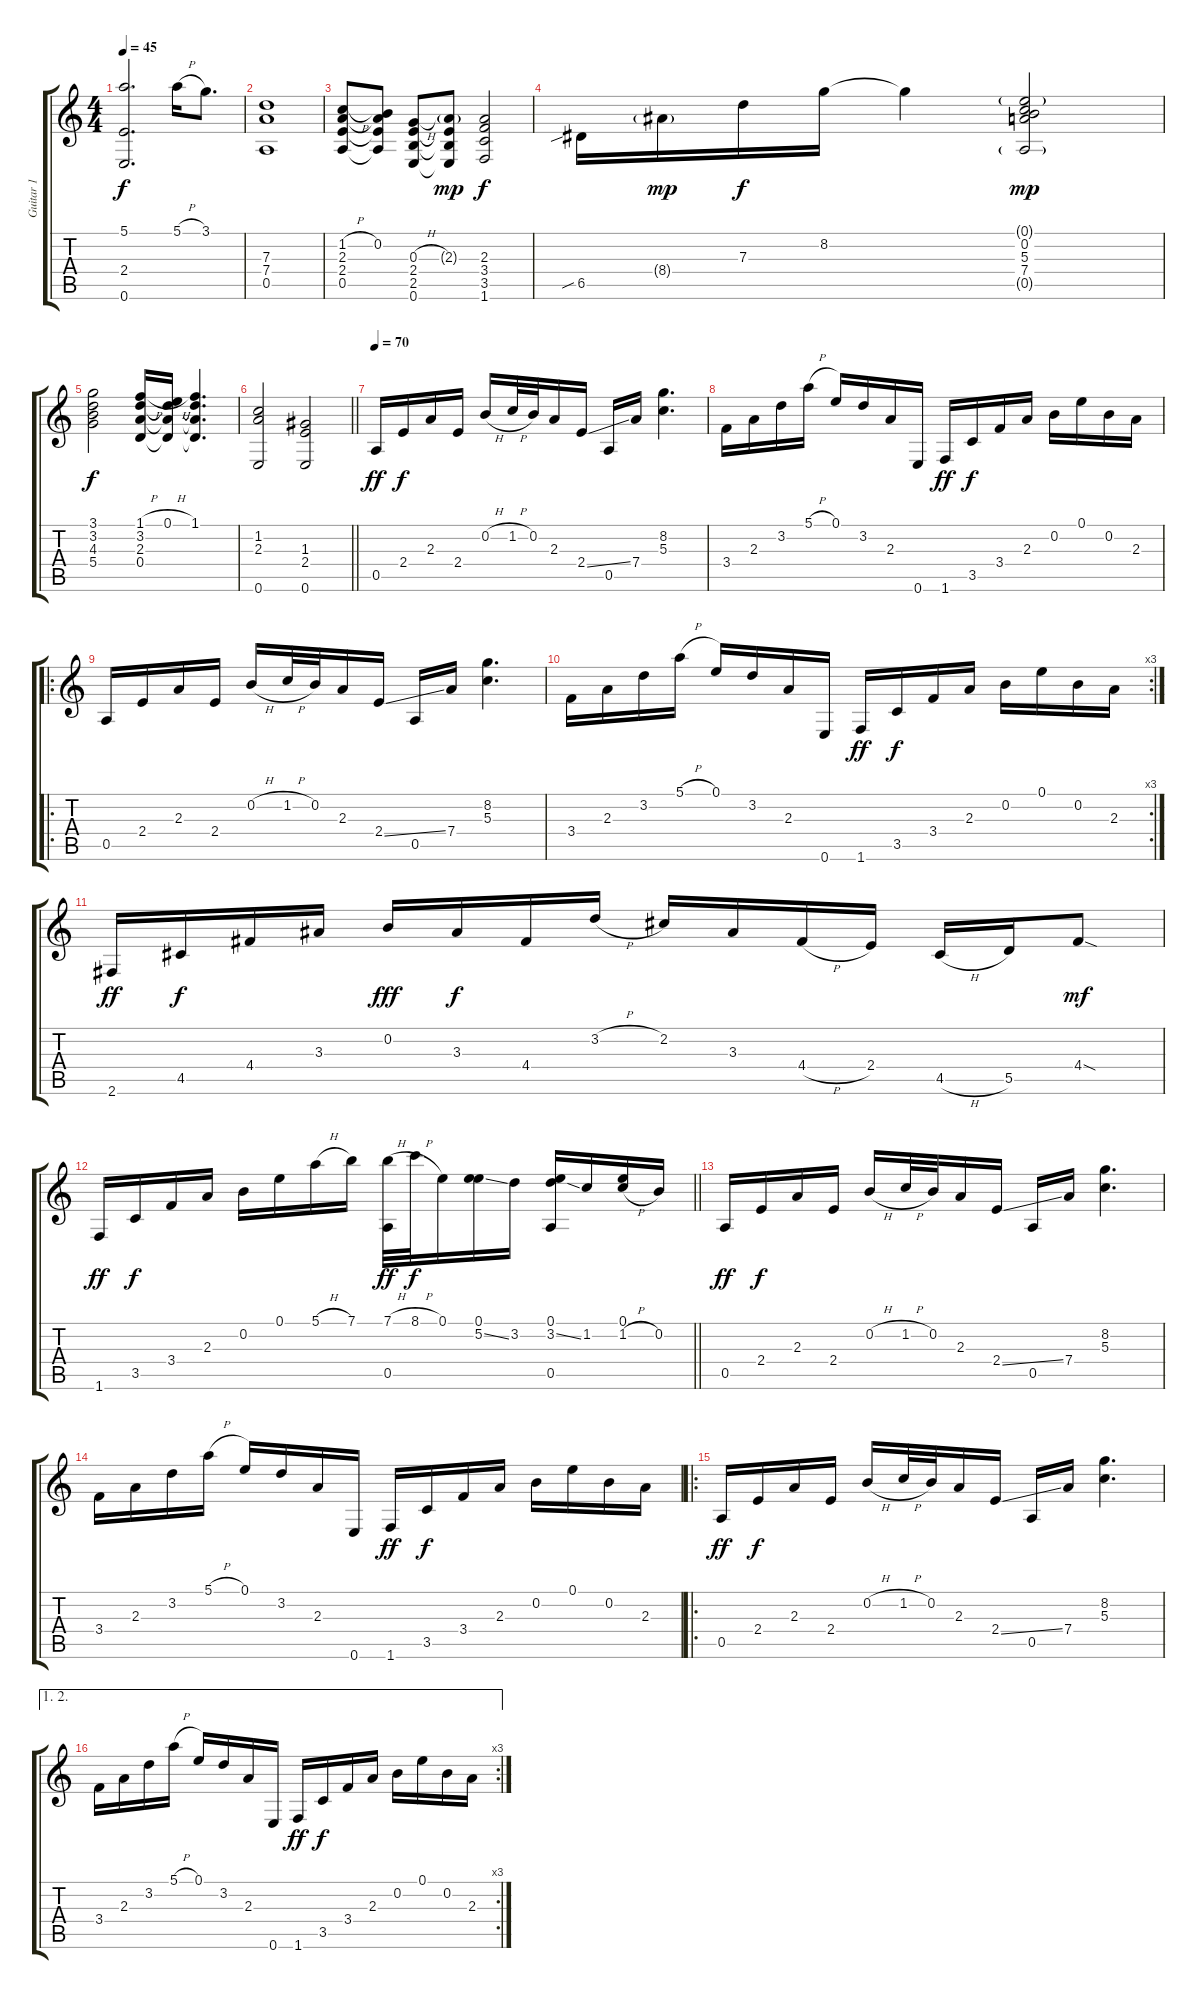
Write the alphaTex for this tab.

\track ("Guitar 1" "Guitar 1") {instrument acousticguitarsteel}
\staff {score tabs}
\tuning (E4 B3 G3 D3 A2 E2) {hide}
\ts (4 4)
\tempo 45
\clef g2
\ks c
(5.1 2.4 0.6).2{d dy f instrument acousticguitarsteel} 5.1{h}.16 3.1.8{d} |
(7.3 7.4 0.5).1 |
(1.2{h} 2.3 2.4 0.5).8 (0.2 2.3{t} 2.4{t} 0.5{t}).8 (0.3{h} 2.4 2.5 0.6).8 (2.3{g} 2.4{t} 2.5{t} 0.6{t}).8{dy mp} (2.3 3.4 3.5 1.6).2{dy f} |
6.5{sib}.16 8.4{g}.16{dy mp} 7.3.16{dy f} 8.2.16 8.2{t}.4 (0.1{g} 0.2 5.3 7.4 0.5{g}).2{dy mp} |
(3.1 3.2 4.3 5.4).2{dy f} (1.1{h} 3.2 2.3 0.4).16 (0.1{h} 3.2{t} 2.3{t} 0.4{t}).16 (1.1 3.2{t} 2.3{t} 0.4{t}).4{d} |
\barLineRight lightlight
(1.2 2.3 0.6).2 (1.3 2.4 0.6).2 |
\tempo 70
0.5.16{dy ff} 2.4.16{dy f} 2.3.16 2.4.16 0.2{h}.16 1.2{h}.32 0.2.32 2.3.16 2.4{ss}.16 0.5.16 7.4.16 (8.2 5.3).4{d} |
3.4.16 2.3.16 3.2.16 5.1{h}.16 0.1.16 3.2.16 2.3.16 0.6.16 1.6.16{dy ff} 3.5.16{dy f} 3.4.16 2.3.16 0.2.16 0.1.16 0.2.16 2.3.16 |
\ro
0.5.16 2.4.16 2.3.16 2.4.16 0.2{h}.16 1.2{h}.32 0.2.32 2.3.16 2.4{ss}.16 0.5.16 7.4.16 (8.2 5.3).4{d} |
\rc 3
3.4.16 2.3.16 3.2.16 5.1{h}.16 0.1.16 3.2.16 2.3.16 0.6.16 1.6.16{dy ff} 3.5.16{dy f} 3.4.16 2.3.16 0.2.16 0.1.16 0.2.16 2.3.16 |
2.6.16{dy ff} 4.5.16{dy f} 4.4.16 3.3.16 0.2.16{dy fff} 3.3.16{dy f} 4.4.16 3.2{h}.16 2.2.16 3.3.16 4.4{h}.16 2.4.16 4.5{h}.16 5.5.16 4.4{sod}.8{dy mf} |
\barLineRight lightlight
1.6.16{dy ff} 3.5.16{dy f} 3.4.16 2.3.16 0.2.16 0.1.16 5.1{h}.16 7.1.16 (7.1{h} 0.5).32{dy ff} 8.1{h}.32{dy f} 0.1.16 (0.1 5.2{ss}).16 3.2.16 (0.1 3.2{ss} 0.5).16 1.2.16 (0.1 1.2{h}).16 0.2.16 |
0.5.16{dy ff} 2.4.16{dy f} 2.3.16 2.4.16 0.2{h}.16 1.2{h}.32 0.2.32 2.3.16 2.4{ss}.16 0.5.16 7.4.16 (8.2 5.3).4{d} |
3.4.16 2.3.16 3.2.16 5.1{h}.16 0.1.16 3.2.16 2.3.16 0.6.16 1.6.16{dy ff} 3.5.16{dy f} 3.4.16 2.3.16 0.2.16 0.1.16 0.2.16 2.3.16 |
\ro
0.5.16{dy ff} 2.4.16{dy f} 2.3.16 2.4.16 0.2{h}.16 1.2{h}.32 0.2.32 2.3.16 2.4{ss}.16 0.5.16 7.4.16 (8.2 5.3).4{d} |
\ae (1 2)
\rc 3
3.4.16 2.3.16 3.2.16 5.1{h}.16 0.1.16 3.2.16 2.3.16 0.6.16 1.6.16{dy ff} 3.5.16{dy f} 3.4.16 2.3.16 0.2.16 0.1.16 0.2.16 2.3.16
